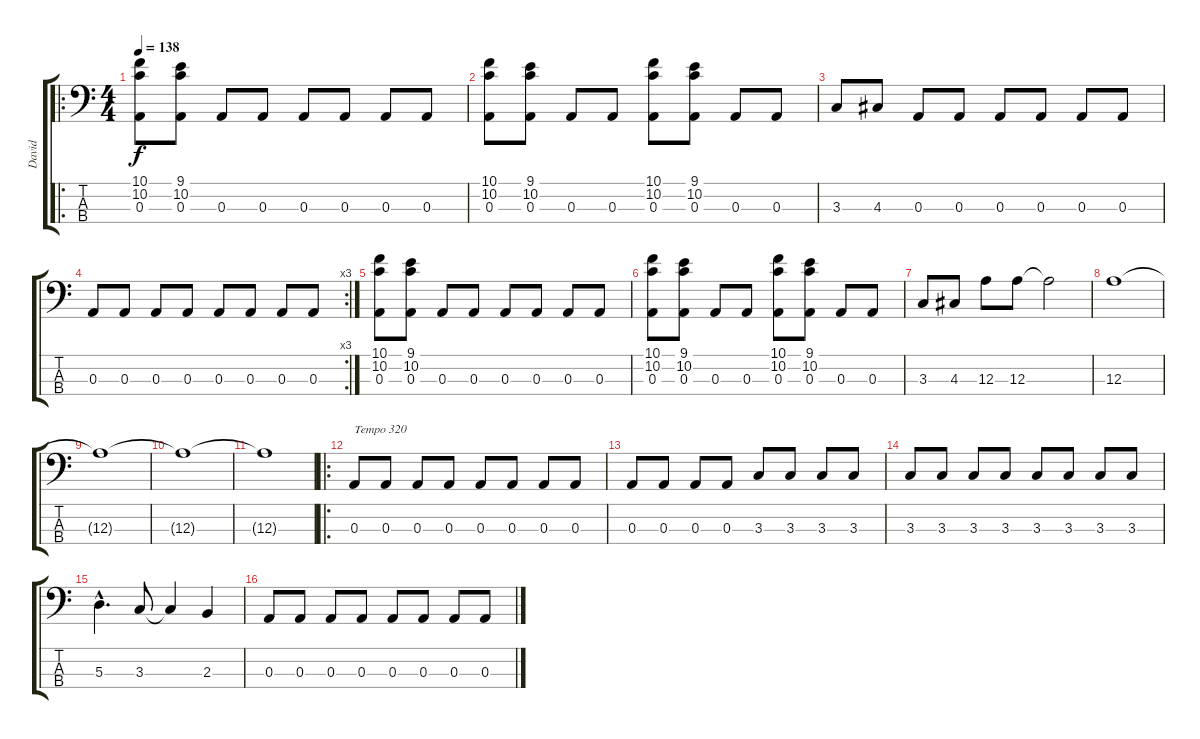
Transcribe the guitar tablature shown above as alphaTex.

\track ("David" "David") {instrument electricbasspick}
\staff {score tabs}
\tuning (G2 D2 A1 E1) {hide}
\ro
\ts (4 4)
\tempo 138
\clef f4
\ks c
(10.1 10.2 0.3).8{dy f} (9.1 10.2 0.3).8 0.3.8 0.3.8 0.3.8 0.3.8 0.3.8 0.3.8 |
(10.1 10.2 0.3).8 (9.1 10.2 0.3).8 0.3.8 0.3.8 (10.1 10.2 0.3).8 (9.1 10.2 0.3).8 0.3.8 0.3.8 |
3.3.8 4.3.8 0.3.8 0.3.8 0.3.8 0.3.8 0.3.8 0.3.8 |
\rc 3
0.3.8 0.3.8 0.3.8 0.3.8 0.3.8 0.3.8 0.3.8 0.3.8 |
(10.1 10.2 0.3).8 (9.1 10.2 0.3).8 0.3.8 0.3.8 0.3.8 0.3.8 0.3.8 0.3.8 |
(10.1 10.2 0.3).8 (9.1 10.2 0.3).8 0.3.8 0.3.8 (10.1 10.2 0.3).8 (9.1 10.2 0.3).8 0.3.8 0.3.8 |
3.3.8 4.3.8 12.3.8 12.3.8 12.3{t}.2 |
12.3.1 |
12.3{t}.1 |
12.3{t}.1 |
12.3{t}.1 |
\ro
0.3.8{txt "Tempo 320"} 0.3.8 0.3.8 0.3.8 0.3.8 0.3.8 0.3.8 0.3.8 |
0.3.8 0.3.8 0.3.8 0.3.8 3.3.8 3.3.8 3.3.8 3.3.8 |
3.3.8 3.3.8 3.3.8 3.3.8 3.3.8 3.3.8 3.3.8 3.3.8 |
5.3{hac}.4{d} 3.3.8 3.3{t}.4 2.3.4 |
0.3.8 0.3.8 0.3.8 0.3.8 0.3.8 0.3.8 0.3.8 0.3.8
